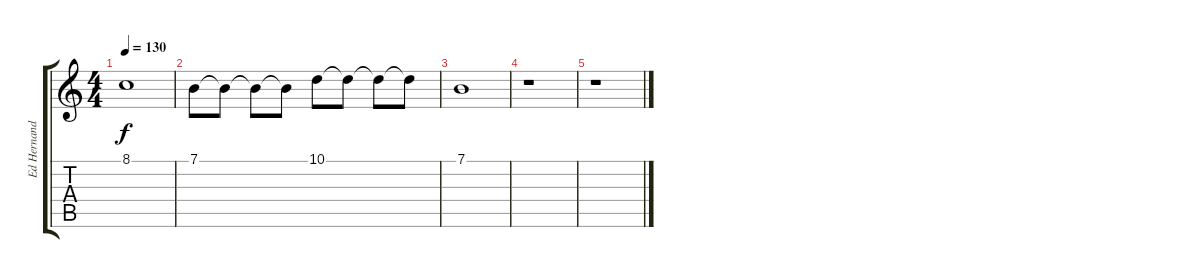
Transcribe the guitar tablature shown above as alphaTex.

\track ("Ed Hernandez" "Ed Hernand") {instrument trombone}
\staff {score tabs}
\tuning (E4 B3 G3 D3 A2 E2) {hide}
\ts (4 4)
\tempo 130
\clef g2
\ks c
8.1.1{dy f} |
7.1.8 7.1{t}.8 7.1{t}.8 7.1{t}.8 10.1.8 10.1{t}.8 10.1{t}.8 10.1{t}.8 |
7.1.1 |
r.1 |
r.1
